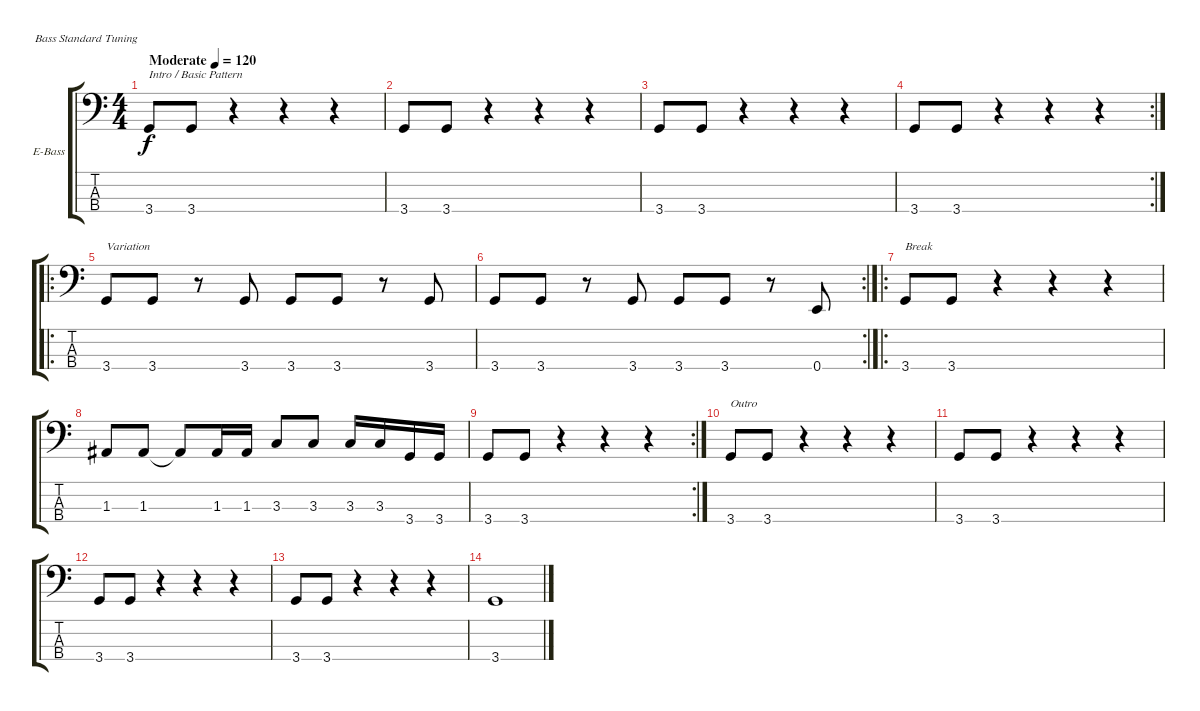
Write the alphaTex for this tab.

\bracketExtendMode groupsimilarinstruments
\firstSystemTrackNameOrientation horizontal
\otherSystemsTrackNameOrientation horizontal
\track ("Bass" "E-Bass") {instrument electricbasspick}
\staff {score tabs}
\tuning (G2 D2 A1 E1)
\ts (4 4)
\beaming (8 2 2 2 2)
\tempo (120 "Moderate")
\clef f4
\ks c
3.4.8{txt "Intro / Basic Pattern" dy f instrument electricbasspick} 3.4.8 r.4 r.4 r.4 |
3.4.8 3.4.8 r.4 r.4 r.4 |
3.4.8 3.4.8 r.4 r.4 r.4 |
\rc 2
3.4.8 3.4.8 r.4 r.4 r.4 |
\ro
3.4.8{txt "Variation"} 3.4.8 r.8 3.4.8 3.4.8 3.4.8 r.8 3.4.8 |
\rc 2
3.4.8 3.4.8 r.8 3.4.8 3.4.8 3.4.8 r.8 0.4.8 |
\ro
3.4.8{txt "Break"} 3.4.8 r.4 r.4 r.4 |
1.3.8 1.3.8 1.3{t}.8 1.3.16 1.3.16 3.3.8 3.3.8 3.3.16 3.3.16 3.4.16 3.4.16 |
\rc 2
3.4.8 3.4.8 r.4 r.4 r.4 |
3.4.8{txt "Outro"} 3.4.8 r.4 r.4 r.4 |
3.4.8 3.4.8 r.4 r.4 r.4 |
3.4.8 3.4.8 r.4 r.4 r.4 |
3.4.8 3.4.8 r.4 r.4 r.4 |
3.4.1
